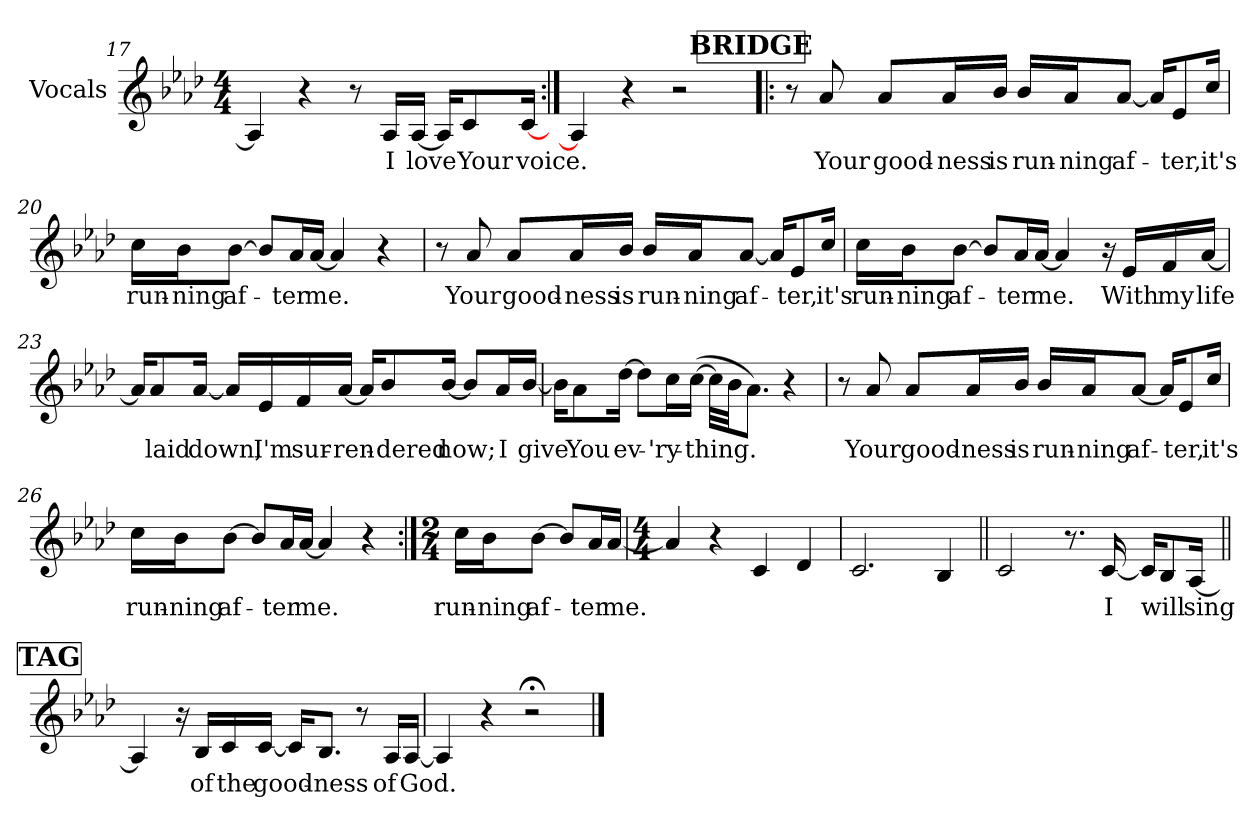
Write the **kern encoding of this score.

**kern	**text
*part1	*part1
*staff1	*staff1
*I"Vocals	*
*clefG2	*
*k[b-e-a-d-]	*
*A-:	*
*M4/4	*
=17	=17
4A-/]	.
4r	.
!	!LO:LY:b
8r	2.
!	!LO:LY:b
16A-/LL	I
!	!LO:LY:b
[16A-/JJ	love
16A-/KL]	.
!	!LO:LY:b
8c/	Your
!	!LO:LY:b
[16c/Jk	voice.
=18:|!	=18:|!
4A-/]	.
4r	.
2r	.
!!LO:LB:g=z
!!LO:REH:place=s1:a:B:t=BRIDGE
=19!|:	=19!|:
8r	.
!	!LO:LY:b
8a-/	Your
!	!LO:LY:b
8a-/L	good-
!	!LO:LY:b
16a-/L	-ness
!	!LO:LY:b
16b-/JJ	is
!	!LO:LY:b
16b-/LL	run-
!	!LO:LY:b
16a-/J	-ning
!	!LO:LY:b
[8a-/J	af-
16a-/KL]	.
!	!LO:LY:b
8e-/	-ter,
!	!LO:LY:b
16cc/Jk	it's
=20	=20
!	!LO:LY:b
16cc\LL	run-
!	!LO:LY:b
16b-\J	-ning
!	!LO:LY:b
[8b-\J	af-
8b-/L]	.
!	!LO:LY:b
16a-/L	-ter
!	!LO:LY:b
[16a-/JJ	me.
4a-/]	.
4r	.
!!LO:LB:g=z
=21	=21
8r	.
!	!LO:LY:b
8a-/	Your
!	!LO:LY:b
8a-/L	good-
!	!LO:LY:b
16a-/L	-ness
!	!LO:LY:b
16b-/JJ	is
!	!LO:LY:b
16b-/LL	run-
!	!LO:LY:b
16a-/J	-ning
!	!LO:LY:b
[8a-/J	af-
16a-/KL]	.
!	!LO:LY:b
8e-/	-ter,
!	!LO:LY:b
16cc/Jk	it's
=22	=22
!	!LO:LY:b
16cc\LL	run-
!	!LO:LY:b
16b-\J	-ning
!	!LO:LY:b
[8b-\J	af-
8b-/L]	.
!	!LO:LY:b
16a-/L	-ter
!	!LO:LY:b
[16a-/JJ	me.
4a-/]	.
16r	.
!	!LO:LY:b
16e-/LL	With
!	!LO:LY:b
16f/	my
!	!LO:LY:b
[16a-/JJ	life
!!LO:LB:g=z
=23	=23
16a-/KL]	.
!	!LO:LY:b
8a-/	laid
!	!LO:LY:b
[16a-/Jk	down,
16a-/LL]	.
!	!LO:LY:b
16e-/	I'm
!	!LO:LY:b
16f/	sur-
!	!LO:LY:b
[16a-/JJ	-ren-
16a-/KL]	.
!	!LO:LY:b
8b-/	-dered
!	!LO:LY:b
[16b-/Jk	now;
8b-/L]	.
!	!LO:LY:b
16a-/L	I
!	!LO:LY:b
[16b-/JJ	give
=24	=24
16b-\KL]	.
!	!LO:LY:b
8a-\	You
!	!LO:LY:b
[16dd-\Jk	ev-
8dd-\L]	.
!	!LO:LY:b
16cc\L	-'ry-
!	!LO:LY:b
(>[16cc\JJ	-thing.
32cc\LLL]	.
32b-\JJ	.
8.a-\J)	.
4r	.
!!LO:LB:g=z
=25	=25
8r	.
!	!LO:LY:b
8a-/	Your
!	!LO:LY:b
8a-/L	good-
!	!LO:LY:b
16a-/L	-ness
!	!LO:LY:b
16b-/JJ	is
!	!LO:LY:b
16b-/LL	run-
!	!LO:LY:b
16a-/J	-ning
!	!LO:LY:b
[8a-/J	af-
16a-/KL]	.
!	!LO:LY:b
8e-/	-ter,
!	!LO:LY:b
16cc/Jk	it's
=26	=26
!	!LO:LY:b
16cc\LL	run-
!	!LO:LY:b
16b-\J	-ning
!	!LO:LY:b
[8b-\J	af-
8b-/L]	.
!	!LO:LY:b
16a-/L	-ter
!	!LO:LY:b
[16a-/JJ	me.
4a-/]	.
4r	.
!!LO:LB:g=z
=27:|!	=27:|!
*M2/4	*
!	!LO:LY:b
16cc\LL	run-
!	!LO:LY:b
16b-\J	-ning
!	!LO:LY:b
[8b-\J	af-
8b-/L]	.
!	!LO:LY:b
16a-/L	-ter
!	!LO:LY:b
[16a-/JJ	me.
=28	=28
*M4/4	*
4a-/]	.
4r	.
4c!/	.
4d-!/	.
=29	=29
2.c!/	.
4B-!/	.
!!LO:PB:g=z
=30||	=30||
(<2c/	.
8.r	.
!	!LO:LY:b
[16c/	I
16c/KL]	.
!	!LO:LY:b
8B-/	will
!	!LO:LY:b
[16A-/Jk	sing
!!LO:REH:place=s1:a:B:t=TAG
=31||	=31||
4A-/]	.
16r	.
!	!LO:LY:b
16B-/LL	of
!	!LO:LY:b
16c/	the
!	!LO:LY:b
[16c/JJ	good-
16c/KL]	.
!	!LO:LY:b
8.B-/J	-ness
8r	.
!	!LO:LY:b
16A-/LL	of
!	!LO:LY:b
[16A-/JJ	God.
=32	=32
4A-/]	.
4r	.
2r;<	.
==	==
*-	*-
